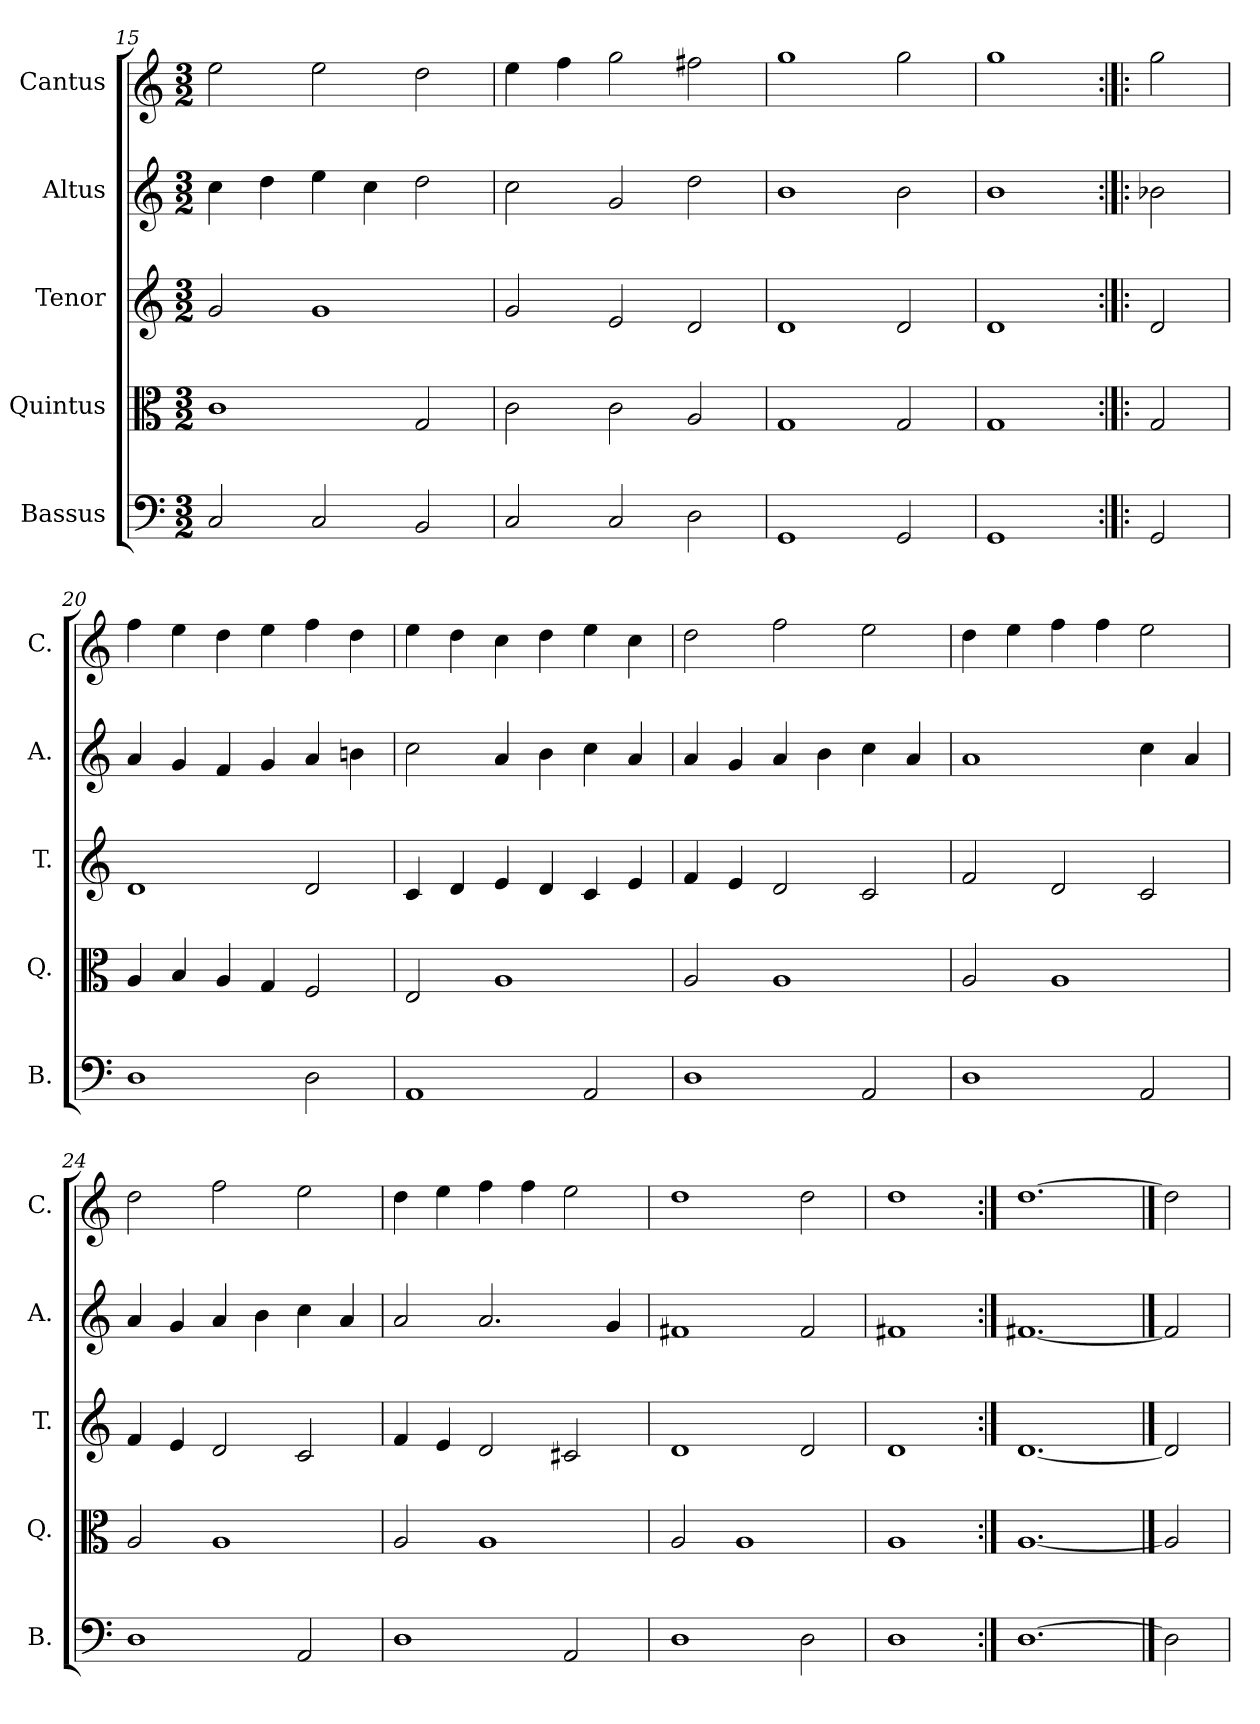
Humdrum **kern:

**kern	**kern	**kern	**kern	**kern
*part5	*part4	*part3	*part2	*part1
*staff5	*staff4	*staff3	*staff2	*staff1
*I"Bassus	*I"Quintus	*I"Tenor	*I"Altus	*I"Cantus
*I'B.	*I'Q.	*I'T.	*I'A.	*I'C.
*clefF4	*clefC3	*clefG2	*clefG2	*clefG2
*k[]	*k[]	*k[]	*k[]	*k[]
*C:	*C:	*C:	*C:	*C:
*M3/2	*M3/2	*M3/2	*M3/2	*M3/2
=15	=15	=15	=15	=15
2C/	1c\	2g/	4cc\	2ee\
.	.	.	4dd\	.
2C/	.	1g/	4ee\	2ee\
.	.	.	4cc\	.
2BB/	2G/	.	2dd\	2dd\
=16	=16	=16	=16	=16
2C/	2c\	2g/	2cc\	4ee\
.	.	.	.	4ff\
2C/	2c\	2e/	2g/	2gg\
2D\	2A/	2d/	2dd\	2ff#X\
=17	=17	=17	=17	=17
1GG/	1G/	1d/	1b\	1gg\
2GG/	2G/	2d/	2b\	2gg\
=18	=18	=18	=18	=18
1GG/	1G/	1d/	1b\	1gg\
=19:|!|:	=19:|!|:	=19:|!|:	=19:|!|:	=19:|!|:
2GG/	2G/	2d/	2b-X\	2gg\
!!LO:PB:g=z
=20	=20	=20	=20	=20
1D\	4A/	1d/	4a/	4ff\
.	4B/	.	4g/	4ee\
.	4A/	.	4f/	4dd\
.	4G/	.	4g/	4ee\
2D\	2F/	2d/	4a/	4ff\
.	.	.	4bn\	4dd\
=21	=21	=21	=21	=21
1AA/	2E/	4c/	2cc\	4ee\
.	.	4d/	.	4dd\
.	1A/	4e/	4a/	4cc\
.	.	4d/	4b\	4dd\
2AA/	.	4c/	4cc\	4ee\
.	.	4e/	4a/	4cc\
=22	=22	=22	=22	=22
1D\	2A/	4f/	4a/	2dd\
.	.	4e/	4g/	.
.	1A/	2d/	4a/	2ff\
.	.	.	4b\	.
2AA/	.	2c/	4cc\	2ee\
.	.	.	4a/	.
=23	=23	=23	=23	=23
1D\	2A/	2f/	1a/	4dd\
.	.	.	.	4ee\
.	1A/	2d/	.	4ff\
.	.	.	.	4ff\
2AA/	.	2c/	4cc\	2ee\
.	.	.	4a/	.
!!LO:PB:g=z
=24	=24	=24	=24	=24
1D\	2A/	4f/	4a/	2dd\
.	.	4e/	4g/	.
.	1A/	2d/	4a/	2ff\
.	.	.	4b\	.
2AA/	.	2c/	4cc\	2ee\
.	.	.	4a/	.
=25	=25	=25	=25	=25
1D\	2A/	4f/	2a/	4dd\
.	.	4e/	.	4ee\
.	1A/	2d/	2.a/	4ff\
.	.	.	.	4ff\
2AA/	.	2c#X/	.	2ee\
.	.	.	4g/	.
=26	=26	=26	=26	=26
1D\	2A/	1d/	1f#X/	1dd\
.	1A/	.	.	.
2D\	.	2d/	2f#/	2dd\
=27	=27	=27	=27	=27
1D\	1A/	1d/	1f#X/	1dd\
=28:|!	=28:|!	=28:|!	=28:|!	=28:|!
[1.D\	[1.A/	[1.d/	[1.f#X/	[1.dd\
==29	==29	==29	==29	==29
2D\]	2A/]	2d/]	2f#/]	2dd\]
=	=	=	=	=
*-	*-	*-	*-	*-
